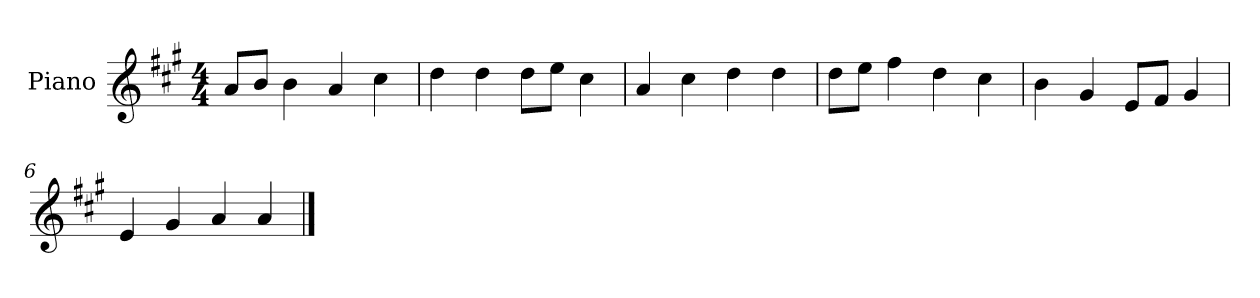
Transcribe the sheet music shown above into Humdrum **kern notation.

**kern
*part1
*staff1
*I"Piano
*I'P-no
*clefG2
*k[f#c#g#]
*M4/4
*MM90
=1
8a/L
8b/J
4b\
4a/
4cc#\
=2
4dd\
4dd\
8dd\L
8ee\J
4cc#\
=3
4a/
4cc#\
4dd\
4dd\
=4
8dd\L
8ee\J
4ff#\
4dd\
4cc#\
=5
4b\
4g#/
8e/L
8f#/J
4g#/
=6
4e/
4g#/
4a/
4a/
==
*-
